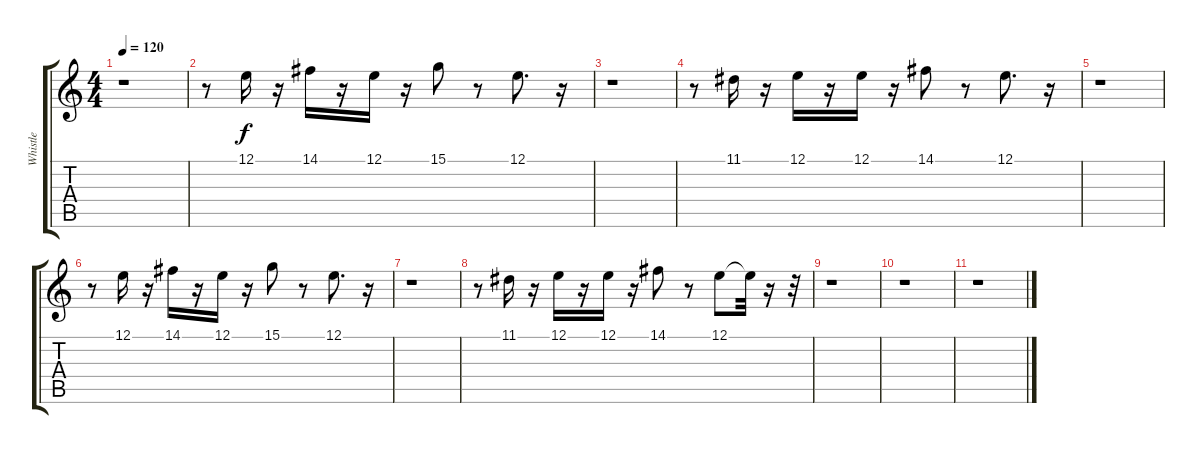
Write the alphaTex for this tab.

\track ("Whistle" "Whistle") {instrument ocarina}
\staff {score tabs}
\tuning (E4 B3 G3 D3 A2 E2) {hide}
\ts (4 4)
\tempo 120
\clef g2
\ks c
r.1{dy f} |
r.8 12.1.16 r.16 14.1.16 r.16 12.1.16 r.16 15.1.8 r.8 12.1.8{d} r.16 |
r.1 |
r.8 11.1.16 r.16 12.1.16 r.16 12.1.16 r.16 14.1.8 r.8 12.1.8{d} r.16 |
r.1 |
r.8 12.1.16 r.16 14.1.16 r.16 12.1.16 r.16 15.1.8 r.8 12.1.8{d} r.16 |
r.1 |
r.8 11.1.16 r.16 12.1.16 r.16 12.1.16 r.16 14.1.8 r.8 12.1.8 12.1{t}.32 r.16 r.32 |
r.1 |
r.1 |
r.1
